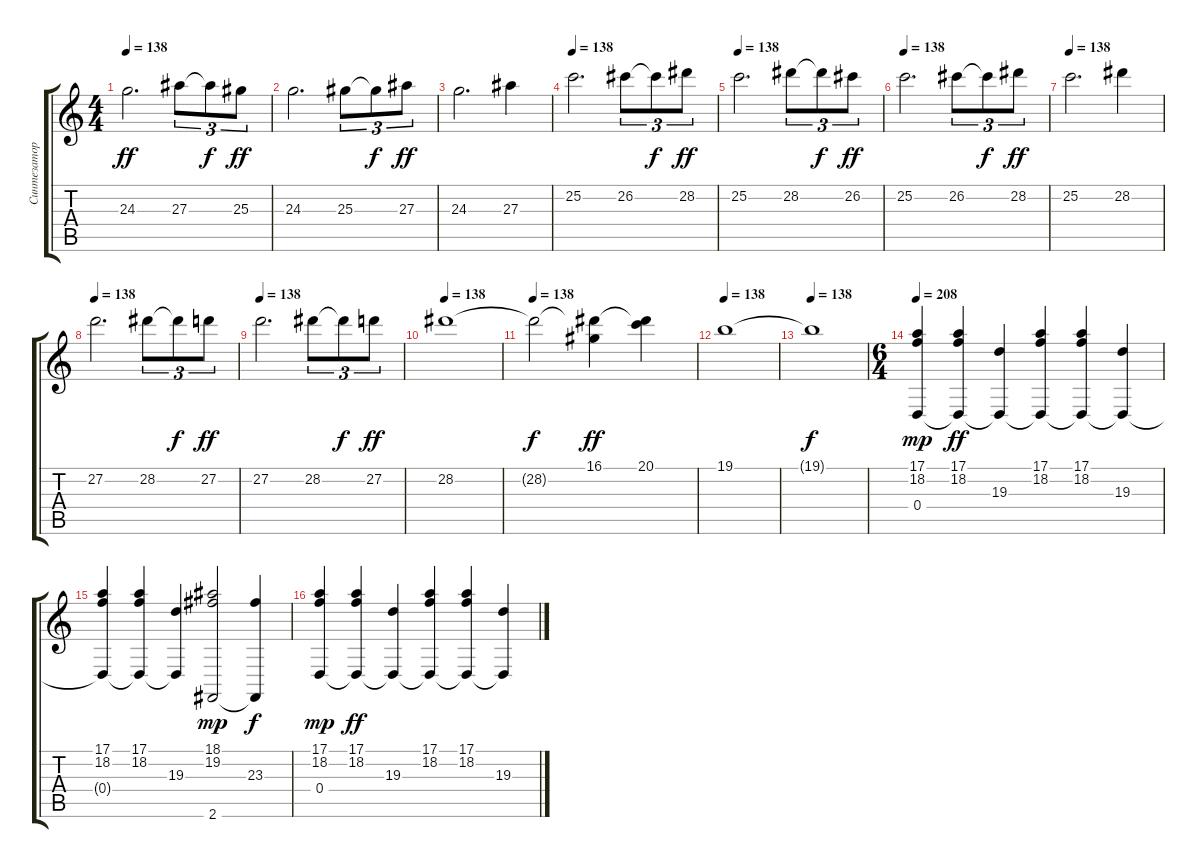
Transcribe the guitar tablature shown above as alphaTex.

\track ("Синтезатор 3 (Мустис)" "Синтезатор") {instrument stringensemble1}
\staff {score tabs}
\tuning (E4 B3 G3 D3 A2 E2) {hide}
\ts (4 4)
\tempo 138
\clef g2
\ks c
24.3.2{d dy ff} 27.3.8{tu (3 2)} 27.3{t}.8{tu (3 2) dy f} 25.3.8{tu (3 2) dy ff} |
24.3.2{d} 25.3.8{tu (3 2)} 25.3{t}.8{tu (3 2) dy f} 27.3.8{tu (3 2) dy ff} |
24.3.2{d} 27.3.4 |
\tempo 138
25.2.2{d} 26.2.8{tu (3 2)} 26.2{t}.8{tu (3 2) dy f} 28.2.8{tu (3 2) dy ff} |
\tempo 138
25.2.2{d} 28.2.8{tu (3 2)} 28.2{t}.8{tu (3 2) dy f} 26.2.8{tu (3 2) dy ff} |
\tempo 138
25.2.2{d} 26.2.8{tu (3 2)} 26.2{t}.8{tu (3 2) dy f} 28.2.8{tu (3 2) dy ff} |
\tempo 138
25.2.2{d} 28.2.4 |
\tempo 138
27.2.2{d} 28.2.8{tu (3 2)} 28.2{t}.8{tu (3 2) dy f} 27.2.8{tu (3 2) dy ff} |
\tempo 138
27.2.2{d} 28.2.8{tu (3 2)} 28.2{t}.8{tu (3 2) dy f} 27.2.8{tu (3 2) dy ff} |
\tempo 138
28.2.1 |
\tempo 138
28.2{t}.2{dy f} (16.1 28.2{t}).4{dy ff} (20.1 28.2{t}).4 |
\tempo 138
19.1.1 |
\tempo 138
19.1{t}.1{dy f} |
\ts (6 4)
\tempo 208
(17.1 18.2 0.4).4{dy mp} (17.1 18.2 0.4{t}).4{dy ff} (19.3 0.4{t}).4 (17.1 18.2 0.4{t}).4 (17.1 18.2 0.4{t}).4 (19.3 0.4{t}).4 |
(17.1 18.2 0.4{t}).4 (17.1 18.2 0.4{t}).4 (19.3 0.4{t}).4 (18.1 19.2 2.6).2{dy mp} (23.3 2.6{t}).4{dy f} |
(17.1 18.2 0.4).4{dy mp} (17.1 18.2 0.4{t}).4{dy ff} (19.3 0.4{t}).4 (17.1 18.2 0.4{t}).4 (17.1 18.2 0.4{t}).4 (19.3 0.4{t}).4
